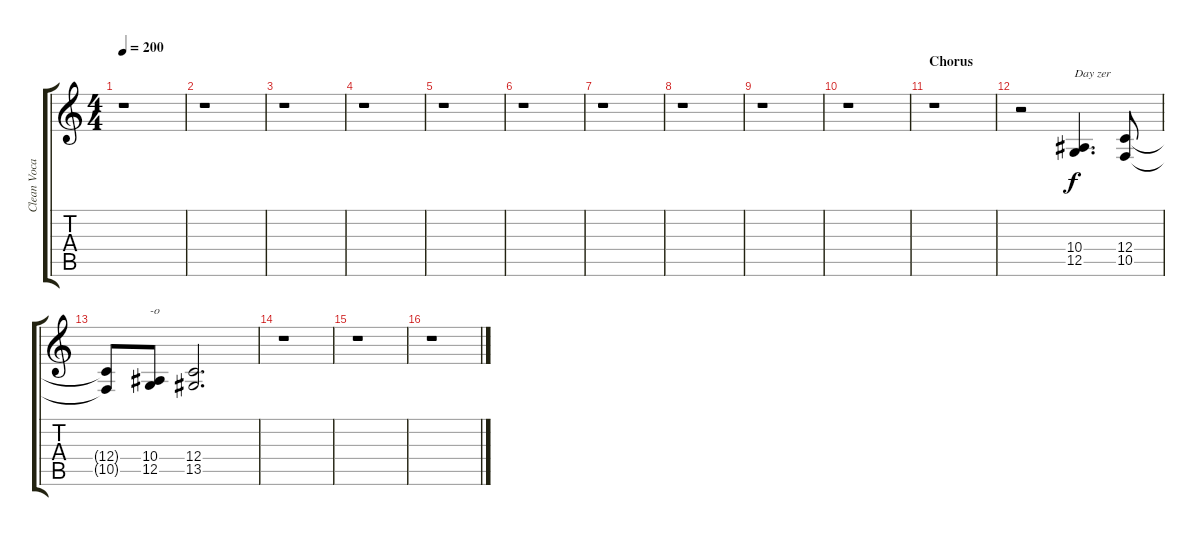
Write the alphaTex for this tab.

\track ("Clean Vocals (Kride)" "Clean Voca") {instrument tenorsax}
\staff {score tabs}
\tuning (D4 A3 F3 C3 G2 D2) {hide}
\ts (4 4)
\tempo 200
\clef g2
\ks c
r.1{dy f} |
r.1 |
r.1 |
r.1 |
r.1 |
r.1 |
r.1 |
r.1 |
r.1 |
r.1 |
\section ("" "Chorus")
r.1 |
r.2 (10.4 12.5).4{d txt "Day zer"} (12.4 10.5).8 |
(12.4{t} 10.5{t}).8 (10.4 12.5).8{txt "-o"} (12.4 13.5).2{d} |
r.1 |
r.1 |
r.1
